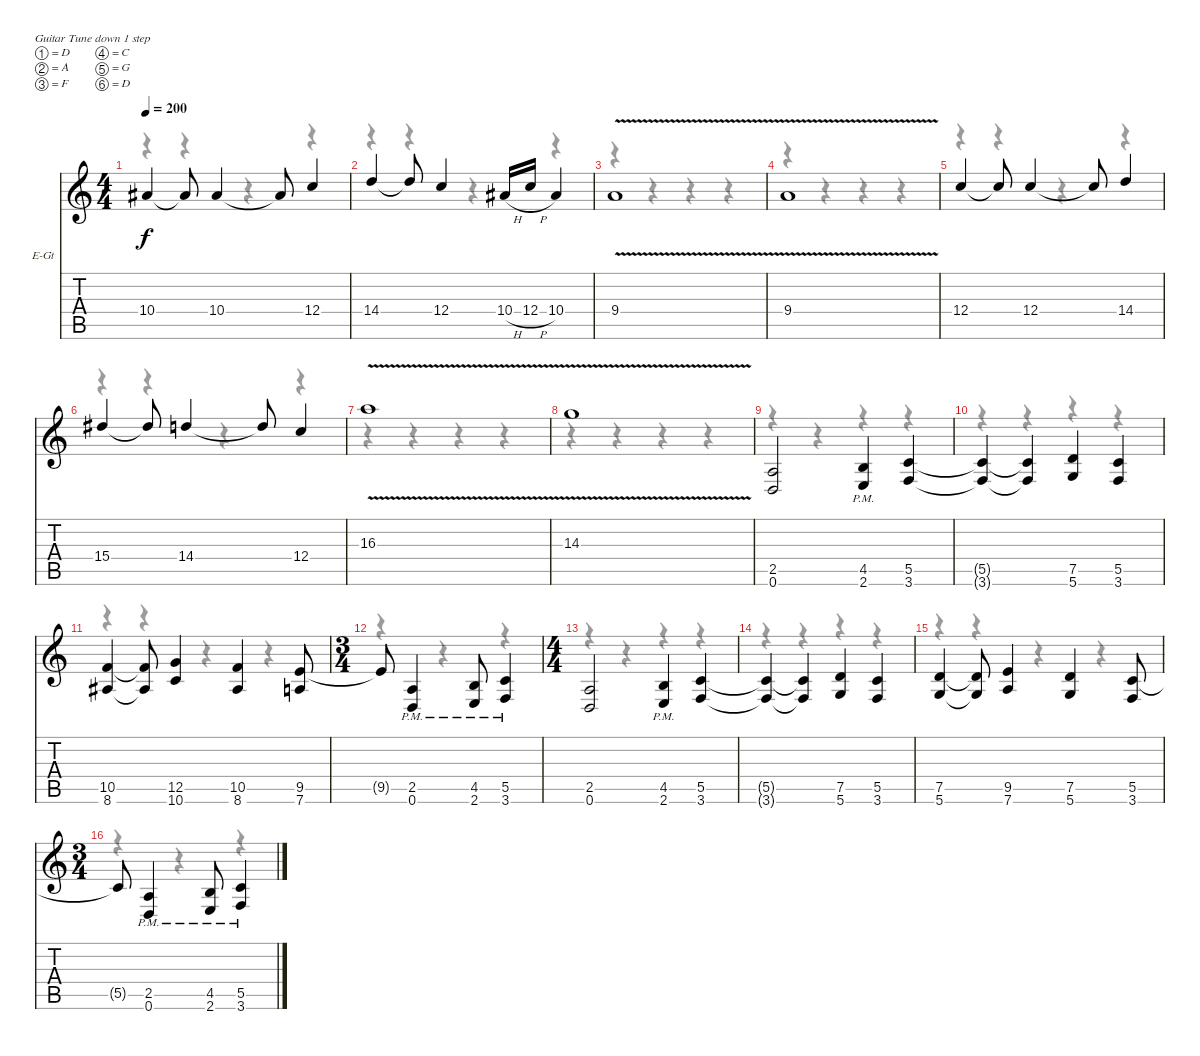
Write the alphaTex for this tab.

\bracketExtendMode nobrackets
\firstSystemTrackNameOrientation horizontal
\otherSystemsTrackNameOrientation horizontal
\track ("Sami Yli-Sirniö" "E-Gt") {instrument distortionguitar}
\staff {score tabs}
\tuning (D4 A3 F3 C3 G2 D2)
\voice
\ts (4 4)
\tempo 200
\clef g2
\ks c
10.4.4{dy f} 10.4{t}.8 10.4.4 10.4{t}.8 12.4.4 |
14.4.4 14.4{t}.8 12.4.4 10.4{h}.16 12.4{h}.16 10.4.4 |
9.4{v}.1 |
9.4{v}.1 |
12.4.4 12.4{t}.8 12.4.4 12.4{t}.8 14.4.4 |
15.4.4 15.4{t}.8 14.4.4 14.4{t}.8 12.4.4 |
16.3{v}.1 |
14.3{v}.1 |
(2.5 0.6).2 (4.5{pm} 2.6{pm}).4 (5.5 3.6).4 |
(5.5{t} 3.6{t}).4 (5.5{t} 3.6{t}).4 (7.5 5.6).4 (5.5 3.6).4 |
(10.5 8.6).4 (10.5{t} 8.6{t}).8 (12.5 10.6).4 (10.5 8.6).4 (9.5 7.6).8 |
\ts (3 4)
\beaming (8 3 1 1 1)
9.5{t}.8 (2.5{pm} 0.6{pm}).4 (4.5{pm} 2.6{pm}).8 (5.5{pm} 3.6{pm}).4 |
\ts (4 4)
\beaming (8 2 2 2 2)
(2.5 0.6).2 (4.5{pm} 2.6{pm}).4 (5.5 3.6).4 |
(5.5{t} 3.6{t}).4 (5.5{t} 3.6{t}).4 (7.5 5.6).4 (5.5 3.6).4 |
(7.5 5.6).4 (7.5{t} 5.6{t}).8 (9.5 7.6).4 (7.5 5.6).4 (5.5 3.6).8 |
\ts (3 4)
\beaming (8 3 1 1 1)
5.5{t}.8 (2.5{pm} 0.6{pm}).4 (4.5{pm} 2.6{pm}).8 (5.5{pm} 3.6{pm}).4
\voice
\clef g2
\ottava regular
\simile none
\ks c
r.4{dy mf} r.4 r.4 r.4 |
r.4 r.4 r.4 r.4 |
r.4 r.4 r.4 r.4 |
r.4 r.4 r.4 r.4 |
r.4 r.4 r.4 r.4 |
r.4 r.4 r.4 r.4 |
r.4 r.4 r.4 r.4 |
r.4 r.4 r.4 r.4 |
r.4 r.4 r.4 r.4 |
r.4 r.4 r.4 r.4 |
r.4 r.4 r.4 r.4 |
r.4 r.4 r.4 |
r.4 r.4 r.4 r.4 |
r.4 r.4 r.4 r.4 |
r.4 r.4 r.4 r.4 |
r.4 r.4 r.4
